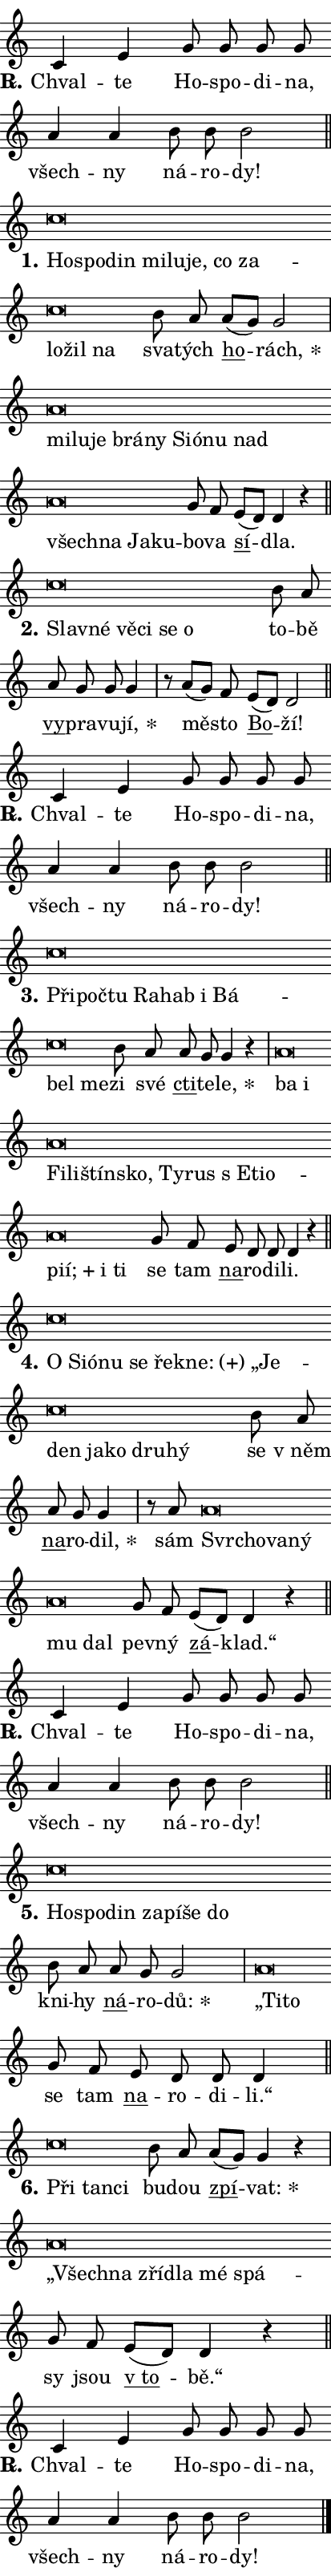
\version "2.22.1"
\header { tagline = "" }
\paper {
  indent = 0\cm
  top-margin = 0\cm
  right-margin = 0\cm
  bottom-margin = 0\cm
  left-margin = 0\cm
  paper-width = 7\cm
  page-breaking = #ly:one-page-breaking
  system-system-spacing.basic-distance = #11
  score-system-spacing.basic-distance = #11
  ragged-last = ##f
}


%% Author: Thomas Morley
%% https://lists.gnu.org/archive/html/lilypond-user/2020-05/msg00002.html
#(define (line-position grob)
"Returns position of @var[grob} in current system:
   @code{'start}, if at first time-step
   @code{'end}, if at last time-step
   @code{'middle} otherwise
"
  (let* ((col (ly:item-get-column grob))
         (ln (ly:grob-object col 'left-neighbor))
         (rn (ly:grob-object col 'right-neighbor))
         (col-to-check-left (if (ly:grob? ln) ln col))
         (col-to-check-right (if (ly:grob? rn) rn col))
         (break-dir-left
           (and
             (ly:grob-property col-to-check-left 'non-musical #f)
             (ly:item-break-dir col-to-check-left)))
         (break-dir-right
           (and
             (ly:grob-property col-to-check-right 'non-musical #f)
             (ly:item-break-dir col-to-check-right))))
        (cond ((eqv? 1 break-dir-left) 'start)
              ((eqv? -1 break-dir-right) 'end)
              (else 'middle))))

#(define (tranparent-at-line-position vctor)
  (lambda (grob)
  "Relying on @code{line-position} select the relevant enry from @var{vctor}.
Used to determine transparency,"
    (case (line-position grob)
      ((end) (not (vector-ref vctor 0)))
      ((middle) (not (vector-ref vctor 1)))
      ((start) (not (vector-ref vctor 2))))))

noteHeadBreakVisibility =
#(define-music-function (break-visibility)(vector?)
"Makes @code{NoteHead}s transparent relying on @var{break-visibility}"
#{
  \override NoteHead.transparent =
    #(tranparent-at-line-position break-visibility)
#})

#(define delete-ledgers-for-transparent-note-heads
  (lambda (grob)
    "Reads whether a @code{NoteHead} is transparent.
If so this @code{NoteHead} is removed from @code{'note-heads} from
@var{grob}, which is supposed to be @code{LedgerLineSpanner}.
As a result ledgers are not printed for this @code{NoteHead}"
    (let* ((nhds-array (ly:grob-object grob 'note-heads))
           (nhds-list
             (if (ly:grob-array? nhds-array)
                 (ly:grob-array->list nhds-array)
                 '()))
           ;; Relies on the transparent-property being done before
           ;; Staff.LedgerLineSpanner.after-line-breaking is executed.
           ;; This is fragile ...
           (to-keep
             (remove
               (lambda (nhd)
                 (ly:grob-property nhd 'transparent #f))
               nhds-list)))
      ;; TODO find a better method to iterate over grob-arrays, similiar
      ;; to filter/remove etc for lists
      ;; For now rebuilt from scratch
      (set! (ly:grob-object grob 'note-heads)  '())
      (for-each
        (lambda (nhd)
          (ly:pointer-group-interface::add-grob grob 'note-heads nhd))
        to-keep))))

hideNotes = {
  \noteHeadBreakVisibility #begin-of-line-visible
}
unHideNotes = {
  \noteHeadBreakVisibility #all-visible
}

% work-around for resetting accidentals
% https://lilypond.org/doc/v2.23/Documentation/notation/displaying-rhythms#unmetered-music
cadenzaMeasure = {
  \cadenzaOff
  \partial 1024 s1024
  \cadenzaOn
}

#(define-markup-command (accent layout props text) (markup?)
  "Underline accented syllable"
  (interpret-markup layout props
    #{\markup \override #'(offset . 4.3) \underline { #text }#}))

responsum = \markup \concat {
  "R" \hspace #-1.05 \path #0.1 #'((moveto 0 0.07) (lineto 0.9 0.8)) \hspace #0.05 "."
}

\layout {
    \context {
        \Staff
        \remove "Time_signature_engraver"
        \override LedgerLineSpanner.after-line-breaking = #delete-ledgers-for-transparent-note-heads
    }
    \context {
        \Voice {
            \override NoteHead.output-attributes = #'((class . "notehead"))
            \override Hairpin.height = #0.55
        }
    }
    \context {
        \Lyrics {
            \override StanzaNumber.output-attributes = #'((class . "stanzanumber"))
            \override LyricSpace.minimum-distance = #0.9
            \override LyricText.font-name = #"TeX Gyre Schola"
            \override LyricText.font-size = 1
            \override StanzaNumber.font-name = #"TeX Gyre Schola Bold"
            \override StanzaNumber.font-size = 1
        }
    }
}

% magnetic-lyrics.ily
%
%   written by
%     Jean Abou Samra <jean@abou-samra.fr>
%     Werner Lemberg <wl@gnu.org>
%
%   adapted by
%     Jiri Hon <jiri.hon@gmail.com>
%
% Version 2022-Apr-15

% https://www.mail-archive.com/lilypond-user@gnu.org/msg149350.html

#(define (Left_hyphen_pointer_engraver context)
   "Collect syllable-hyphen-syllable occurrences in lyrics and store
them in properties.  This engraver only looks to the left.  For
example, if the lyrics input is @code{foo -- bar}, it does the
following.

@itemize @bullet
@item
Set the @code{text} property of the @code{LyricHyphen} grob between
@q{foo} and @q{bar} to @code{foo}.

@item
Set the @code{left-hyphen} property of the @code{LyricText} grob with
text @q{foo} to the @code{LyricHyphen} grob between @q{foo} and
@q{bar}.
@end itemize

Use this auxiliary engraver in combination with the
@code{lyric-@/text::@/apply-@/magnetic-@/offset!} hook."
   (let ((hyphen #f)
         (text #f))
     (make-engraver
      (acknowledgers
       ((lyric-syllable-interface engraver grob source-engraver)
        (set! text grob)))
      (end-acknowledgers
       ((lyric-hyphen-interface engraver grob source-engraver)
        ;(when (not (grob::has-interface grob 'lyric-space-interface))
          (set! hyphen grob)));)
      ((stop-translation-timestep engraver)
       (when (and text hyphen)
         (ly:grob-set-object! text 'left-hyphen hyphen))
       (set! text #f)
       (set! hyphen #f)))))

#(define (lyric-text::apply-magnetic-offset! grob)
   "If the space between two syllables is less than the value in
property @code{LyricText@/.details@/.squash-threshold}, move the right
syllable to the left so that it gets concatenated with the left
syllable.

Use this function as a hook for
@code{LyricText@/.after-@/line-@/breaking} if the
@code{Left_@/hyphen_@/pointer_@/engraver} is active."
   (let ((hyphen (ly:grob-object grob 'left-hyphen #f)))
     (when hyphen
       (let ((left-text (ly:spanner-bound hyphen LEFT)))
         (when (grob::has-interface left-text 'lyric-syllable-interface)
           (let* ((common (ly:grob-common-refpoint grob left-text X))
                  (this-x-ext (ly:grob-extent grob common X))
                  (left-x-ext
                   (begin
                     ;; Trigger magnetism for left-text.
                     (ly:grob-property left-text 'after-line-breaking)
                     (ly:grob-extent left-text common X)))
                  ;; `delta` is the gap width between two syllables.
                  (delta (- (interval-start this-x-ext)
                            (interval-end left-x-ext)))
                  (details (ly:grob-property grob 'details))
                  (threshold (assoc-get 'squash-threshold details 0.2)))
             (when (< delta threshold)
               (let* (;; We have to manipulate the input text so that
                      ;; ligatures crossing syllable boundaries are not
                      ;; disabled.  For languages based on the Latin
                      ;; script this is essentially a beautification.
                      ;; However, for non-Western scripts it can be a
                      ;; necessity.
                      (lt (ly:grob-property left-text 'text))
                      (rt (ly:grob-property grob 'text))
                      (is-space (grob::has-interface hyphen 'lyric-space-interface))
                      (space (if is-space " " ""))
                      (space-markup (grob-interpret-markup grob " "))
                      (space-size (interval-length (ly:stencil-extent space-markup X)))
                      (extra-delta (if is-space space-size 0))
                      ;; Append new syllable.
                      (ltrt-space (if (and (string? lt) (string? rt))
                                (string-append lt space rt)
                                (make-concat-markup (list lt space rt))))
                      ;; Right-align `ltrt` to the right side.
                      (ltrt-space-markup (grob-interpret-markup
                               grob
                               (make-translate-markup
                                (cons (interval-length this-x-ext) 0)
                                (make-right-align-markup ltrt-space)))))
                 (begin
                   ;; Don't print `left-text`.
                   (ly:grob-set-property! left-text 'stencil #f)
                   ;; Set text and stencil (which holds all collected
                   ;; syllables so far) and shift it to the left.
                   (ly:grob-set-property! grob 'text ltrt-space)
                   (ly:grob-set-property! grob 'stencil ltrt-space-markup)
                   (ly:grob-translate-axis! grob (- (- delta extra-delta)) X))))))))))


#(define (lyric-hyphen::displace-bounds-first grob)
   ;; Make very sure this callback isn't triggered too early.
   (let ((left (ly:spanner-bound grob LEFT))
         (right (ly:spanner-bound grob RIGHT)))
     (ly:grob-property left 'after-line-breaking)
     (ly:grob-property right 'after-line-breaking)
     (ly:lyric-hyphen::print grob)))

squashThreshold = #0.4

\layout {
  \context {
    \Lyrics
    \consists #Left_hyphen_pointer_engraver
    \override LyricText.after-line-breaking =
      #lyric-text::apply-magnetic-offset!
    \override LyricHyphen.stencil = #lyric-hyphen::displace-bounds-first
    \override LyricText.details.squash-threshold = \squashThreshold
    \override LyricHyphen.minimum-distance = 0
    \override LyricHyphen.minimum-length = \squashThreshold
  }
}

squash = \override LyricText.details.squash-threshold = 9999
unSquash = \override LyricText.details.squash-threshold = \squashThreshold

left = \override LyricText.self-alignment-X = #LEFT
unLeft = \revert LyricText.self-alignment-X

starOffset = #(lambda (grob) 
                (let ((x_offset (ly:self-alignment-interface::aligned-on-x-parent grob)))
                  (if (= x_offset 0) 0 (+ x_offset 1.2))))

star = #(define-music-function (syllable)(string?)
"Append star separator at the end of a syllable"
#{
  \once \override LyricText.X-offset = #starOffset
  \lyricmode { \markup {
    #syllable
    \override #'((font-name . "TeX Gyre Schola Bold")) \hspace #0.2 \lower #0.65 \larger "*"
  } }
#})

starAccent = #(define-music-function (syllable)(string?)
"Append star separator at the end of a syllable and make accent"
#{
  \once \override LyricText.X-offset = #starOffset
  \lyricmode { \markup {
    \accent #syllable
    \override #'((font-name . "TeX Gyre Schola Bold")) \hspace #0.2 \lower #0.65 \larger "*"
  } }
#})

breath = #(define-music-function (syllable)(string?)
"Append breathing indicator at the end of a syllable"
#{
  \lyricmode { \markup { #syllable "+" } }
#})

optionalBreath = #(define-music-function (syllable)(string?)
"Append optional breathing indicator at the end of a syllable"
#{
  \lyricmode { \markup { #syllable "(+)" } }
#})


\score {
    <<
        \new Voice = "melody" { \cadenzaOn \key c \major \relative { c'4 e g8 g g g \bar "" a4 a b8 b b2 \cadenzaMeasure \bar "||" \break }
\relative { c''\breve*1/16 \hideNotes \breve*1/16 \bar "" \breve*1/16 \bar "" \breve*1/16 \bar "" \breve*1/16 \bar "" \breve*1/16 \bar "" \breve*1/16 \bar "" \breve*1/16 \bar "" \breve*1/16 \bar "" \breve*1/16 \breve*1/16 \bar "" \unHideNotes b8 a \bar "" a[( g)] g2 \cadenzaMeasure \bar "|" a\breve*1/16 \hideNotes \breve*1/16 \bar "" \breve*1/16 \bar "" \breve*1/16 \bar "" \breve*1/16 \bar "" \breve*1/16 \bar "" \breve*1/16 \bar "" \breve*1/16 \bar "" \breve*1/16 \bar "" \breve*1/16 \bar "" \breve*1/16 \bar "" \breve*1/16 \breve*1/16 \bar "" \unHideNotes g8 f \bar "" e[( d)] d4 r \cadenzaMeasure \bar "||" \break }
\relative { c''\breve*1/16 \hideNotes \breve*1/16 \bar "" \breve*1/16 \bar "" \breve*1/16 \bar "" \breve*1/16 \breve*1/16 \bar "" \unHideNotes b8 a \bar "" a g g g4 \cadenzaMeasure \bar "|" r8 a[( g8)] f \bar "" e[( d)] d2 \cadenzaMeasure \bar "||" \break }
\relative { c'4 e g8 g g g \bar "" a4 a b8 b b2 \cadenzaMeasure \bar "||" \break }
\relative { c''\breve*1/16 \hideNotes \breve*1/16 \bar "" \breve*1/16 \bar "" \breve*1/16 \bar "" \breve*1/16 \bar "" \breve*1/16 \bar "" \breve*1/16 \bar "" \breve*1/16 \breve*1/16 \bar "" \unHideNotes b8 a \bar "" a g g4 r \cadenzaMeasure \bar "|" a\breve*1/16 \hideNotes \breve*1/16 \bar "" \breve*1/16 \bar "" \breve*1/16 \bar "" \breve*1/16 \bar "" \breve*1/16 \bar "" \breve*1/16 \bar "" \breve*1/16 \bar "" \breve*1/16 \bar "" \breve*1/16 \bar "" \breve*1/16 \bar "" \breve*1/16 \breve*1/16 \bar "" \unHideNotes g8 f \bar "" e d d d4 r \cadenzaMeasure \bar "||" \break }
\relative { c''\breve*1/16 \hideNotes \breve*1/16 \bar "" \breve*1/16 \bar "" \breve*1/16 \bar "" \breve*1/16 \bar "" \breve*1/16 \bar "" \breve*1/16 \bar "" \breve*1/16 \bar "" \breve*1/16 \bar "" \breve*1/16 \bar "" \breve*1/16 \bar "" \breve*1/16 \breve*1/16 \bar "" \unHideNotes b8 a \bar "" a g g4 \cadenzaMeasure \bar "|" r8 a8 a\breve*1/16 \hideNotes \breve*1/16 \bar "" \breve*1/16 \bar "" \breve*1/16 \bar "" \breve*1/16 \breve*1/16 \bar "" \unHideNotes g8 f \bar "" e[( d)] d4 r \cadenzaMeasure \bar "||" \break }
\relative { c'4 e g8 g g g \bar "" a4 a b8 b b2 \cadenzaMeasure \bar "||" \break }
\relative { c''\breve*1/16 \hideNotes \breve*1/16 \bar "" \breve*1/16 \bar "" \breve*1/16 \bar "" \breve*1/16 \bar "" \breve*1/16 \breve*1/16 \bar "" \unHideNotes b8 a \bar "" a g g2 \cadenzaMeasure \bar "|" a\breve*1/16 \hideNotes \breve*1/16 \bar "" \unHideNotes g8 f \bar "" e d d d4 \cadenzaMeasure \bar "||" \break }
\relative { c''\breve*1/16 \hideNotes \breve*1/16 \breve*1/16 \bar "" \unHideNotes b8 a \bar "" a[( g)] g4 r \cadenzaMeasure \bar "|" a\breve*1/16 \hideNotes \breve*1/16 \bar "" \breve*1/16 \bar "" \breve*1/16 \bar "" \breve*1/16 \breve*1/16 \bar "" \unHideNotes g8 f \bar "" e[( d)] d4 r \cadenzaMeasure \bar "||" \break }
\relative { c'4 e g8 g g g \bar "" a4 a b8 b b2 \cadenzaMeasure \bar "||" \break } \bar "|." }
        \new Lyrics \lyricsto "melody" { \lyricmode { \set stanza = \responsum
Chval -- te Ho -- spo -- di -- na, všech -- ny ná -- ro -- dy!
\set stanza = "1."
\left Ho -- \squash spo -- din mi -- lu -- je, co za -- lo -- žil na \unLeft \unSquash sva -- tých \markup \accent ho -- \star rách, \left mi -- \squash lu -- je brá -- ny Si -- ó -- nu nad všech -- na Ja -- ku -- \unLeft \unSquash bo -- va \markup \accent sí -- dla.
\set stanza = "2."
\left Slav -- \squash né vě -- ci se o \unLeft \unSquash to -- bě \markup \accent vy -- pra -- vu -- \star jí, mě -- sto \markup \accent Bo -- ží!
\set stanza = \responsum
Chval -- te Ho -- spo -- di -- na, všech -- ny ná -- ro -- dy!
\set stanza = "3."
\left Při -- \squash poč -- tu Ra -- hab i Bá -- bel me -- \unLeft \unSquash zi své \markup \accent cti -- te -- \star le, \left ba \squash i Fi -- li -- štín -- sko, Ty -- rus "s E" -- tio -- \breath "pií;" i ti \unLeft \unSquash se tam \markup \accent na -- ro -- di -- li.
\set stanza = "4."
\left O \squash Si -- ó -- nu se řek -- \optionalBreath ne: „Je -- den ja -- ko dru -- hý \unLeft \unSquash se "v něm" \markup \accent na -- ro -- \star dil, sám \left Svr -- \squash cho -- va -- ný mu dal \unLeft \unSquash pev -- ný \markup \accent zá -- klad.“
\set stanza = \responsum
Chval -- te Ho -- spo -- di -- na, všech -- ny ná -- ro -- dy!
\set stanza = "5."
\left Ho -- \squash spo -- din za -- pí -- še do \unLeft \unSquash kni -- hy \markup \accent ná -- ro -- \star dů: \left „Ti -- \squash to \unLeft \unSquash se tam \markup \accent na -- ro -- di -- li.“
\set stanza = "6."
\left Při \squash tan -- ci \unLeft \unSquash bu -- dou \markup \accent zpí -- \star vat: \left „Všech -- \squash na zří -- dla mé spá -- \unLeft \unSquash sy jsou \markup \accent "v to" -- bě.“
\set stanza = \responsum
Chval -- te Ho -- spo -- di -- na, všech -- ny ná -- ro -- dy! } }
    >>
    \layout {}
}
